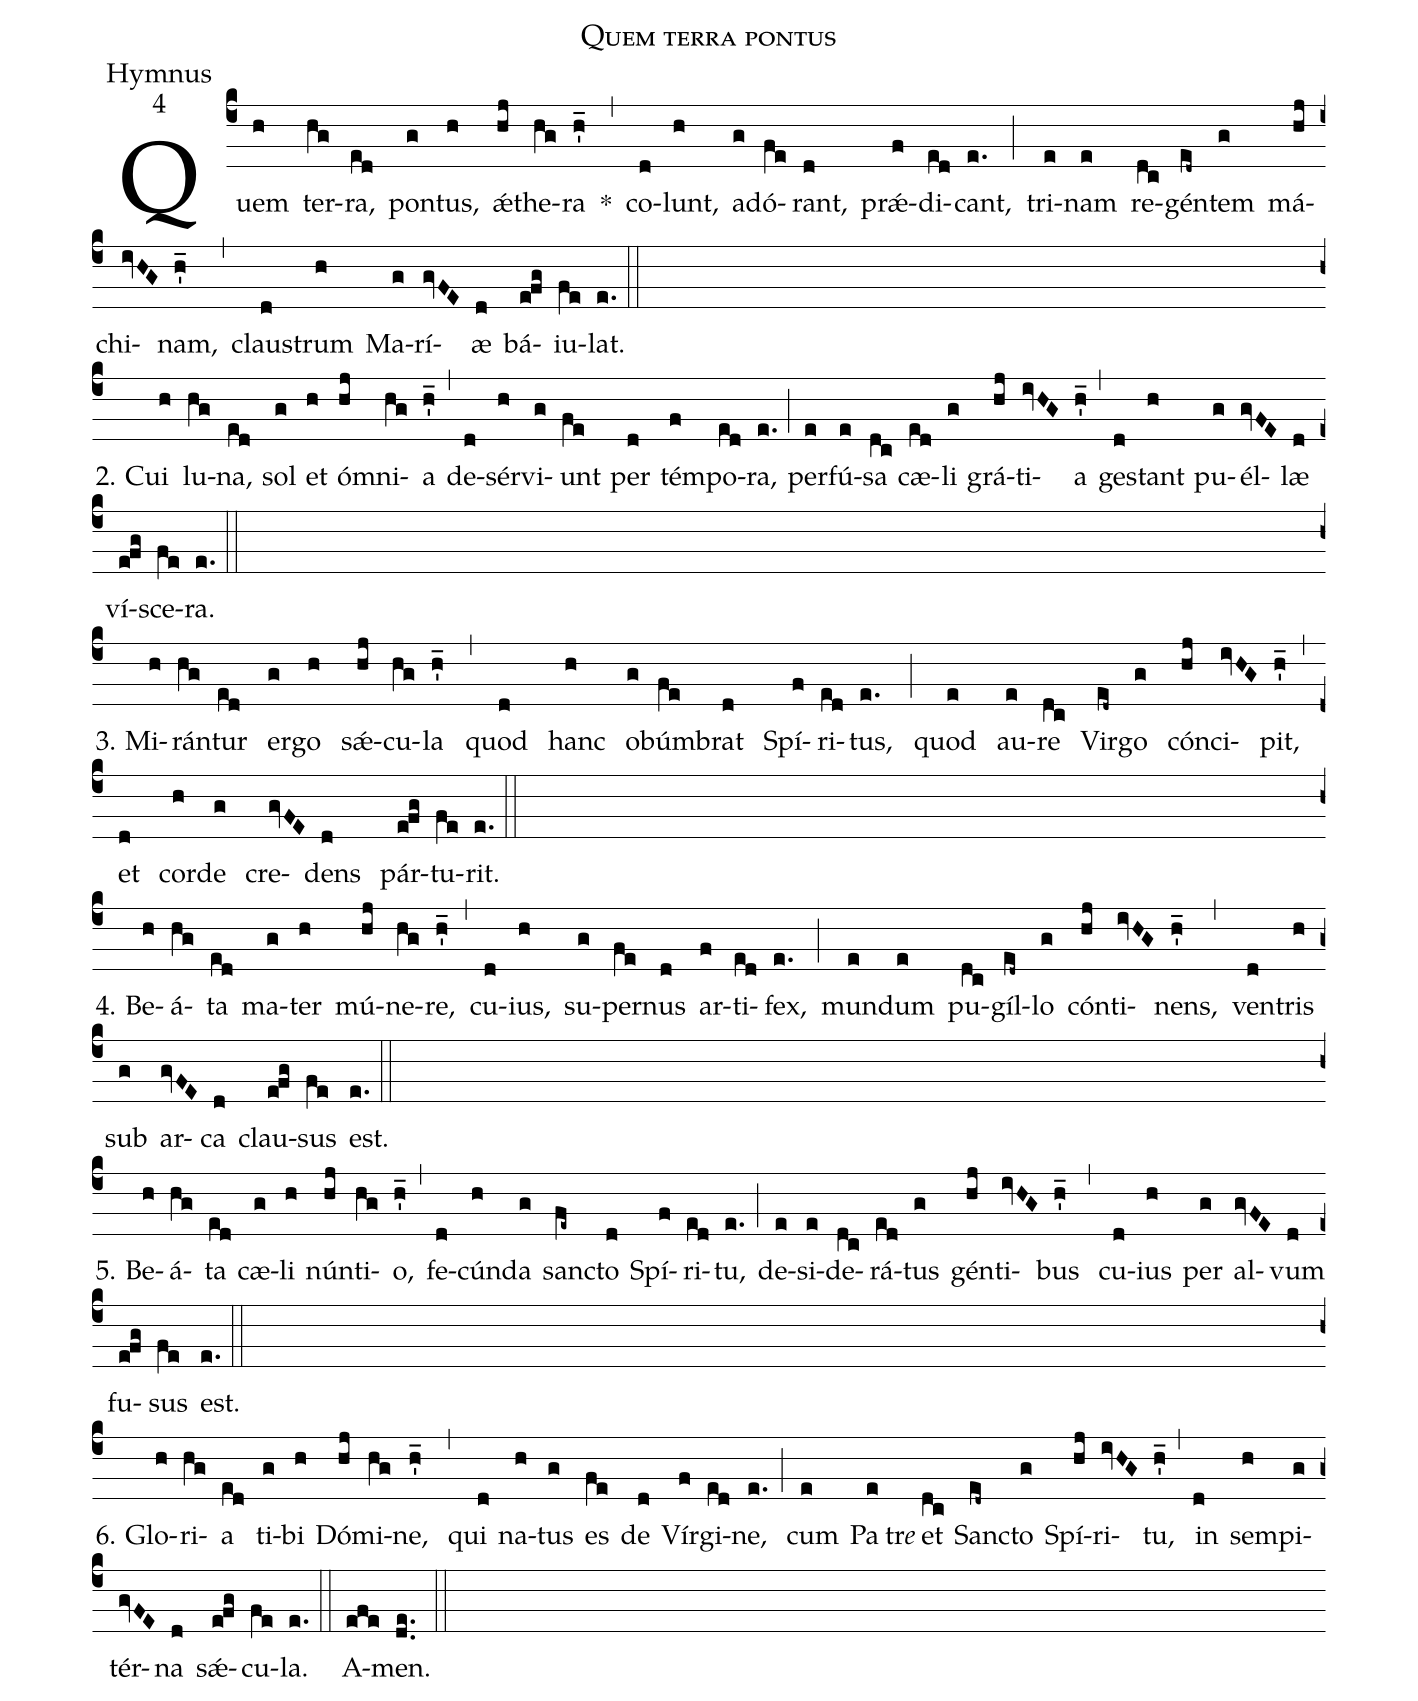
name:Quem terra pontus;
office-part:Hymnus;
mode:4;
%%
(c4)Quem(h) ter(hg)ra,(ed) pon(g)tus,(h) ǽ(hj)the(hg)ra(h_') *(,)
co(d)lunt,(h) ad(g)ó(fe)rant,(d) prǽ(f)di(ed)cant,(e.) (;)
tri(e)nam(e) re(dc)gén(ed~)tem(g) má(hj)chi(ivHG)nam,(h_') (,)
claus(d)trum(h) Ma(g)rí(gvFE)æ(d) bá(e!fg)iu(fe)lat.(e.) (::) (Z)

2. Cui(h) lu(hg)na,(ed) sol(g) et(h) óm(hj)ni(hg)a(h_') (,)
de(d)sér(h)vi(g)unt(fe) per(d) tém(f)po(ed)ra,(e.) (;)
per(e)fú(e)sa(dc) cæ(ed)li(g) grá(hj)ti(ivHG)a(h_') (,)
ges(d)tant(h) pu(g)él(gvFE)læ(d) ví(e!fg)sce(fe)ra.(e.) (::) (Z)
3. Mi(h)rán(hg)tur (ed) er(g)go (h) sǽ(hj)cu(hg)la (h_') (,)
quod (d) hanc (h) ob(g)úm(fe)brat (d) Spí(f)ri(ed)tus, (e.) (;)
quod (e) au(e)re (dc) Vir(ed~)go (g) cón(hj)ci(ivHG)pit, (h_') (,)
et (d) cor(h)de (g) cre(gvFE)dens (d) pár(e!fg)tu(fe)rit. (e.) (::Z)
4. Be(h)á(hg)ta(ed) ma(g)ter(h) mú(hj)ne(hg)re,(h_') (,)
cu(d)ius,(h)  su(g)per(fe)nus(d) ar(f)ti(ed)fex,(e.) (;)
mun(e)dum(e) pu(dc)gíl(ed~)lo(g) cón(hj)ti(ivHG)nens,(h_') (,)
ven(d)tris(h) sub(g) ar(gvFE)ca(d) clau(e!fg)sus(fe) est.(e.) (::) (Z)
5. Be(h)á(hg)ta(ed) cæ(g)li(h) nún(hj)ti(hg)o,(h_') (,)
fe(d)cún(h)da(g) sanc(fe~)to(d) Spí(f)ri(ed)tu,(e.) (;)
de(e)si(e)de(dc)rá(ed)tus(g) gén(hj)ti(ivHG)bus (h_') (,)
cu(d)ius(h) per(g) al(gvFE)vum(d) fu(e!fg)sus(fe) est.(e.) (::) (Z)
6. Glo(h)ri(hg)a(ed) ti(g)bi(h) Dó(hj)mi(hg)ne, (h'_) (,)
qui(d) na(h)tus(g) es(fe) de(d) Vír(f)gi(ed)ne, (e.) (;)
cum(e) Pa(e)tr<i>e</i>() et(dc) Sanc(ed~)to(g) Spí(hj)ri(ivHG)tu, (h'_) (,)
in(d) sem(h)pi(g)tér(gvFE)na(d) sǽ(efg)cu(fe)la. (e.) (::) A(efe)men. (de..::)
